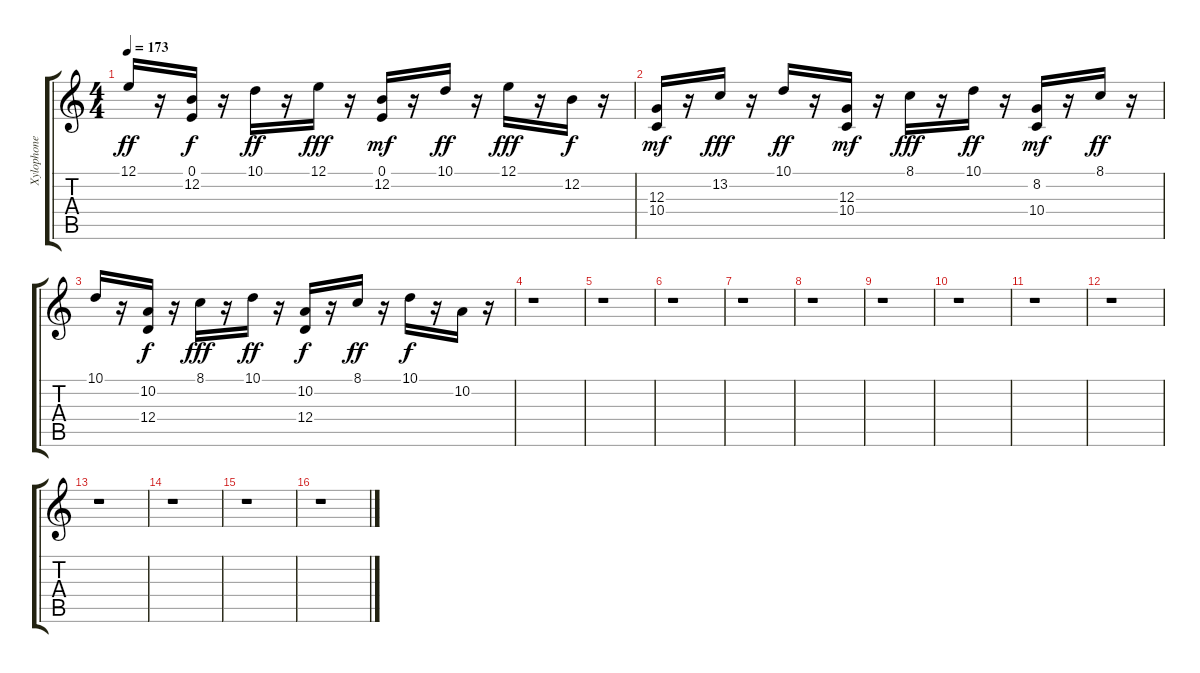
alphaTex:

\track ("Xylophone" "Xylophone") {instrument xylophone}
\staff {score tabs}
\tuning (E4 B3 G3 D3 A2 E2) {hide}
\ts (4 4)
\tempo 173
\clef g2
\ks c
12.1.16{dy ff} r.16 (0.1 12.2).16{dy f} r.16 10.1.16{dy ff} r.16 12.1.16{dy fff} r.16 (0.1 12.2).16{dy mf} r.16 10.1.16{dy ff} r.16 12.1.16{dy fff} r.16 12.2.16{dy f} r.16 |
(12.3 10.4).16{dy mf} r.16 13.2.16{dy fff} r.16 10.1.16{dy ff} r.16 (12.3 10.4).16{dy mf} r.16 8.1.16{dy fff} r.16 10.1.16{dy ff} r.16 (8.2 10.4).16{dy mf} r.16 8.1.16{dy ff} r.16 |
10.1.16 r.16 (10.2 12.4).16{dy f} r.16 8.1.16{dy fff} r.16 10.1.16{dy ff} r.16 (10.2 12.4).16{dy f} r.16 8.1.16{dy ff} r.16 10.1.16{dy f} r.16 10.2.16 r.16 |
r.1 |
r.1 |
r.1 |
r.1 |
r.1 |
r.1 |
r.1 |
r.1 |
r.1 |
r.1 |
r.1 |
r.1 |
r.1
